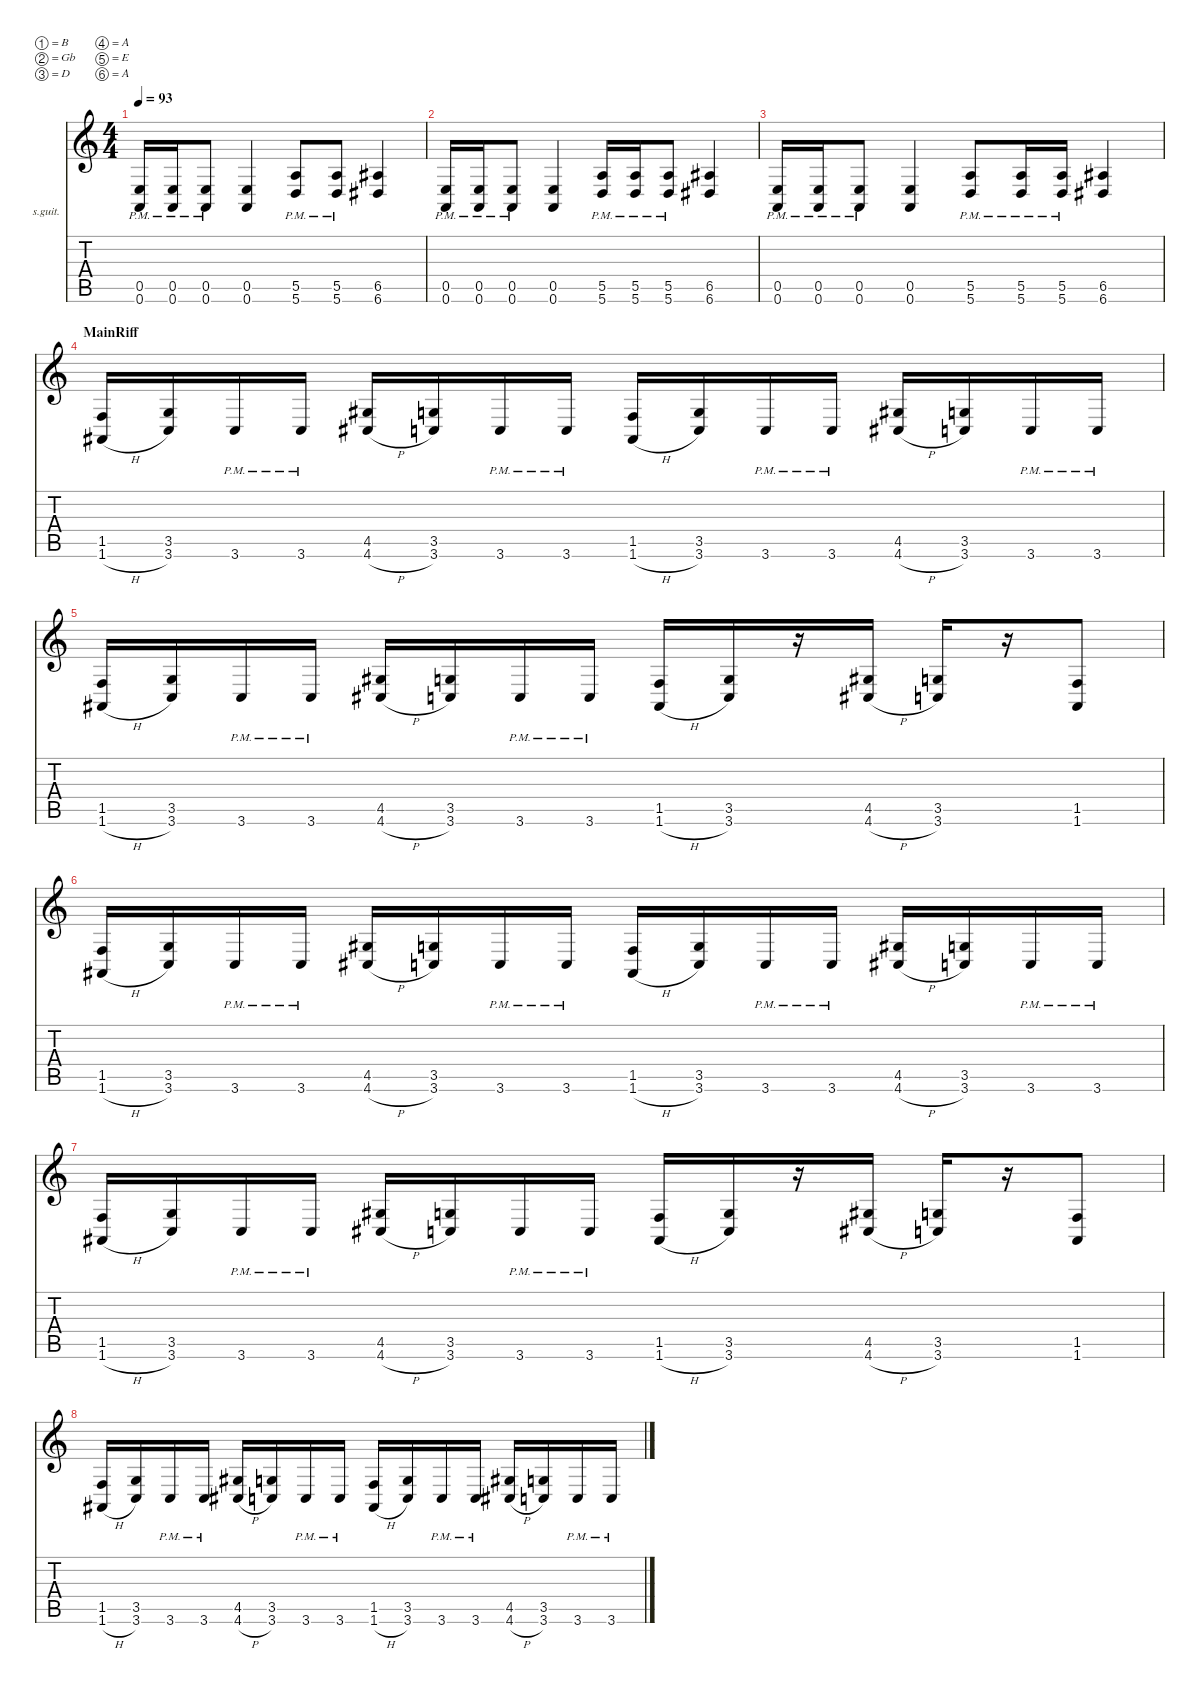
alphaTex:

\defaultSystemsLayout 4
\hideDynamics
\bracketExtendMode nobrackets
\firstSystemTrackNameOrientation horizontal
\otherSystemsTrackNameOrientation horizontal
\track ("Lead Guitar" "s.guit.") {solo instrument acousticguitarsteel}
\staff {score tabs}
\tuning (B3 Gb3 D3 A2 E2 A1)
\ts (4 4)
\scale
1.10051
\tempo 93
\accidentals auto
\clef g2
\ottava regular
\simile none
\ks c
(0.5{pm} 0.6{pm}).16{dy f beam Up} (0.5{pm} 0.6{pm}).16{beam Up} (0.5{pm} 0.6{pm}).8{beam Up} (0.5 0.6).4{beam Up} (5.5{pm} 5.6{pm}).8{beam Up} (5.5{pm} 5.6{pm}).8{beam Up} (6.5{acc #} 6.6{acc #}).4{beam Up} |
\scale
0.973516 (0.5{pm} 0.6{pm}).16{beam Up} (0.5{pm} 0.6{pm}).16{beam Up} (0.5{pm} 0.6{pm}).8{beam Up} (0.5 0.6).4{beam Up} (5.5{pm} 5.6{pm}).16{beam Up} (5.5{pm} 5.6{pm}).16{beam Up} (5.5{pm} 5.6{pm}).8{beam Up} (6.5{acc #} 6.6{acc #}).4{beam Up} |
\scale
0.973516 (0.5{pm} 0.6{pm}).16{beam Up} (0.5{pm} 0.6{pm}).16{beam Up} (0.5{pm} 0.6{pm}).8{beam Up} (0.5 0.6).4{beam Up} (5.5{pm} 5.6{pm}).8{beam Up} (5.5{pm} 5.6{pm}).16{beam Up} (5.5{pm} 5.6{pm}).16{beam Up} (6.5{acc #} 6.6{acc #}).4{beam Up} |
\section ("" "MainRiff")
\scale
0.952463 (1.5 1.6{h acc #}).16{instrument distortionguitar beam Up} (3.5 3.6).16{beam Up} 3.6{pm}.16{beam Up} 3.6{pm}.16{beam Up} (4.5{acc #} 4.6{h acc #}).16{beam Up} (3.5 3.6).16{beam Up} 3.6{pm}.16{beam Up} 3.6{pm}.16{beam Up} (1.5 1.6{h acc #}).16{beam Up} (3.5 3.6).16{beam Up} 3.6{pm}.16{beam Up} 3.6{pm}.16{beam Up} (4.5{acc #} 4.6{h acc #}).16{beam Up} (3.5 3.6).16{beam Up} 3.6{pm}.16{beam Up} 3.6{pm}.16{beam Up} |
\scale
1.11103 (1.5 1.6{h acc #}).16{beam Up} (3.5 3.6).16{beam Up} 3.6{pm}.16{beam Up} 3.6{pm}.16{beam Up} (4.5{acc #} 4.6{h acc #}).16{beam Up} (3.5 3.6).16{beam Up} 3.6{pm}.16{beam Up} 3.6{pm}.16{beam Up} (1.5 1.6{h acc #}).16{beam Up} (3.5 3.6).16{beam Up} r.16{beam Up} (4.5{acc #} 4.6{h acc #}).16{beam Up} (3.5 3.6).16{beam Up} r.16{beam Up} (1.5 1.6{acc #}).8{beam Up} |
\scale
0.96299 (1.5 1.6{h acc #}).16{instrument distortionguitar beam Up} (3.5 3.6).16{beam Up} 3.6{pm}.16{beam Up} 3.6{pm}.16{beam Up} (4.5{acc #} 4.6{h acc #}).16{beam Up} (3.5 3.6).16{beam Up} 3.6{pm}.16{beam Up} 3.6{pm}.16{beam Up} (1.5 1.6{h acc #}).16{beam Up} (3.5 3.6).16{beam Up} 3.6{pm}.16{beam Up} 3.6{pm}.16{beam Up} (4.5{acc #} 4.6{h acc #}).16{beam Up} (3.5 3.6).16{beam Up} 3.6{pm}.16{beam Up} 3.6{pm}.16{beam Up} |
\scale
0.96299 (1.5 1.6{h acc #}).16{beam Up} (3.5 3.6).16{beam Up} 3.6{pm}.16{beam Up} 3.6{pm}.16{beam Up} (4.5{acc #} 4.6{h acc #}).16{beam Up} (3.5 3.6).16{beam Up} 3.6{pm}.16{beam Up} 3.6{pm}.16{beam Up} (1.5 1.6{h acc #}).16{beam Up} (3.5 3.6).16{beam Up} r.16{beam Up} (4.5{acc #} 4.6{h acc #}).16{beam Up} (3.5 3.6).16{beam Up} r.16{beam Up} (1.5 1.6{acc #}).8{beam Up} |
\scale
1.10577 (1.5 1.6{h acc #}).16{instrument distortionguitar beam Up} (3.5 3.6).16{beam Up} 3.6{pm}.16{beam Up} 3.6{pm}.16{beam Up} (4.5{acc #} 4.6{h acc #}).16{beam Up} (3.5 3.6).16{beam Up} 3.6{pm}.16{beam Up} 3.6{pm}.16{beam Up} (1.5 1.6{h acc #}).16{beam Up} (3.5 3.6).16{beam Up} 3.6{pm}.16{beam Up} 3.6{pm}.16{beam Up} (4.5{acc #} 4.6{h acc #}).16{beam Up} (3.5 3.6).16{beam Up} 3.6{pm}.16{beam Up} 3.6{pm}.16{beam Up}
